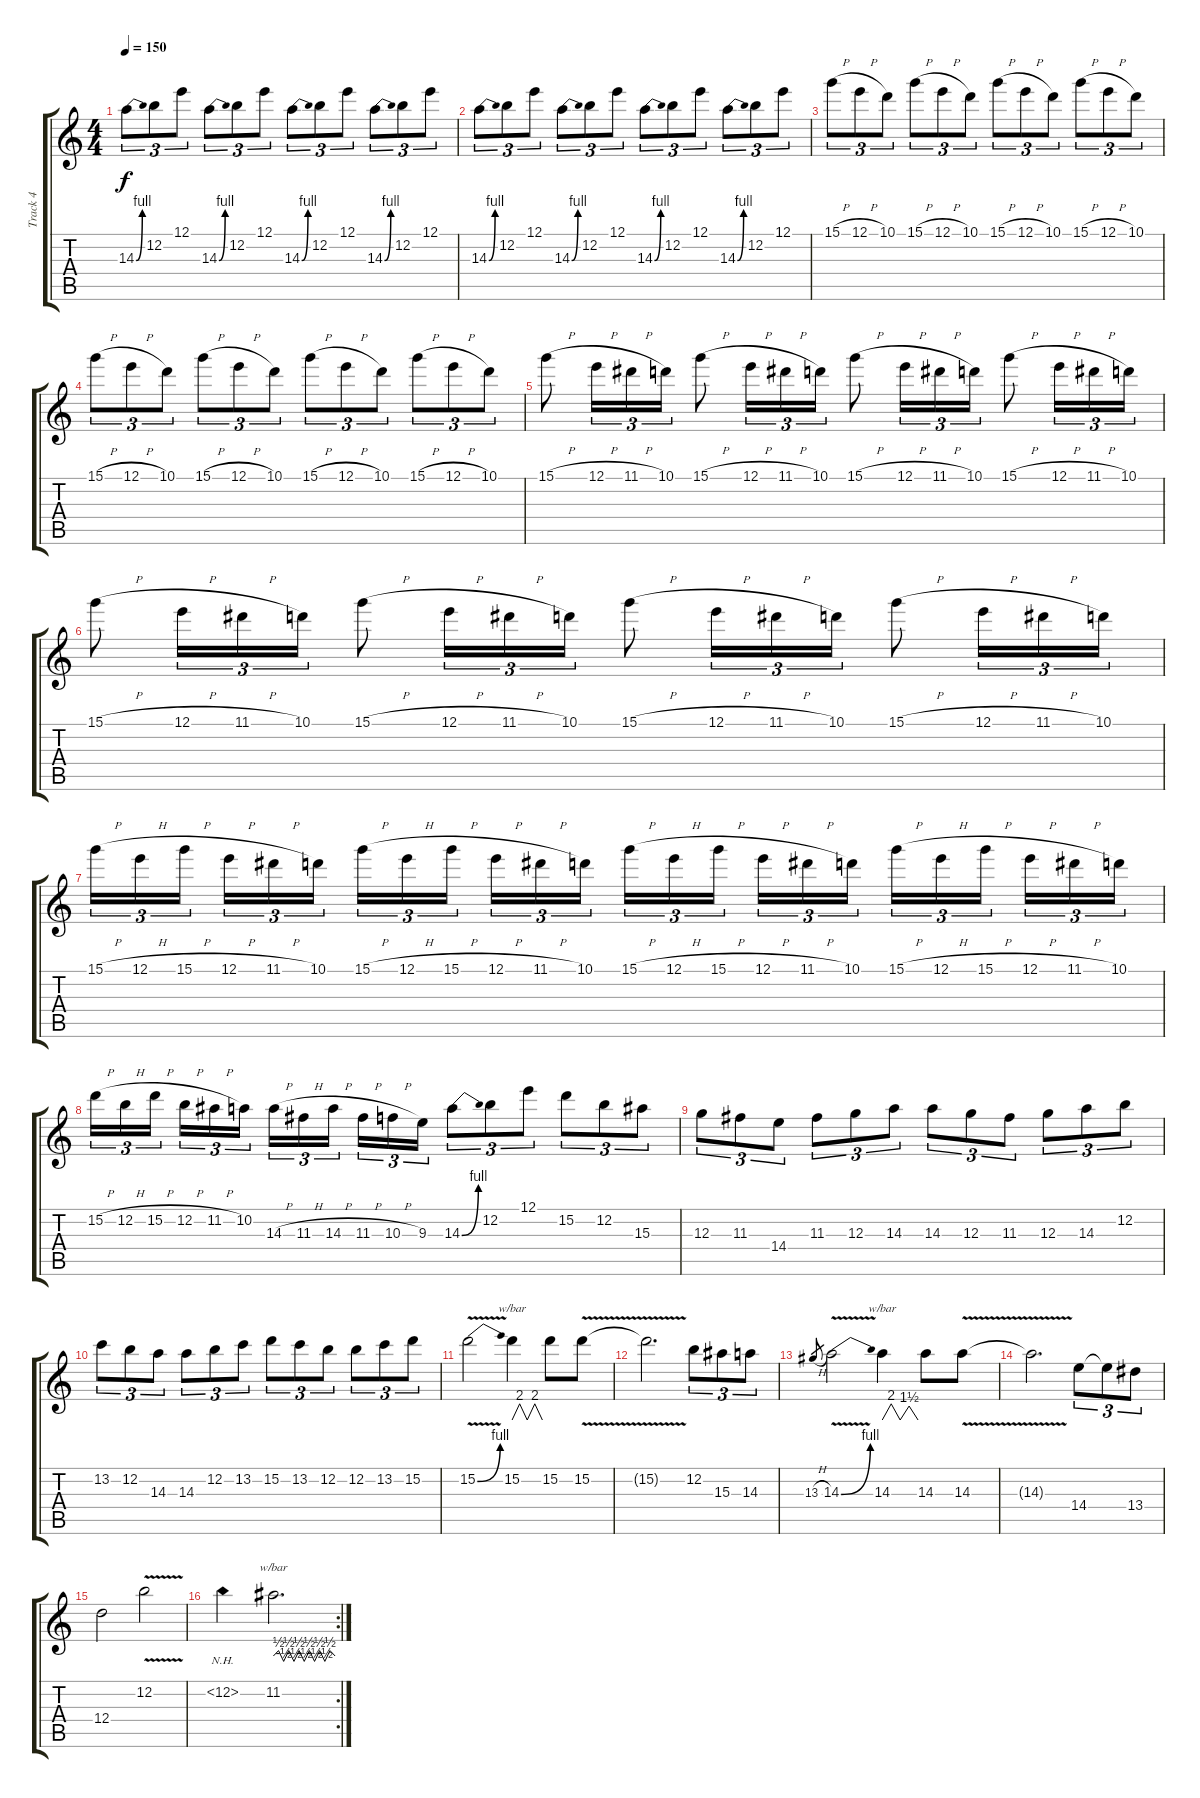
\track ("Track 4" "Track 4") {instrument distortionguitar}
\staff {score tabs}
\tuning (E4 B3 G3 D3 A2 E2) {hide}
\ts (4 4)
\tempo 150
\clef g2
\ks c
14.3{be (bend 0 0 60 4)}.8{tu (3 2) dy f} 12.2.8{tu (3 2)} 12.1.8{tu (3 2)} 14.3{be (bend 0 0 60 4)}.8{tu (3 2)} 12.2.8{tu (3 2)} 12.1.8{tu (3 2)} 14.3{be (bend 0 0 60 4)}.8{tu (3 2)} 12.2.8{tu (3 2)} 12.1.8{tu (3 2)} 14.3{be (bend 0 0 60 4)}.8{tu (3 2)} 12.2.8{tu (3 2)} 12.1.8{tu (3 2)} |
14.3{be (bend 0 0 60 4)}.8{tu (3 2)} 12.2.8{tu (3 2)} 12.1.8{tu (3 2)} 14.3{be (bend 0 0 60 4)}.8{tu (3 2)} 12.2.8{tu (3 2)} 12.1.8{tu (3 2)} 14.3{be (bend 0 0 60 4)}.8{tu (3 2)} 12.2.8{tu (3 2)} 12.1.8{tu (3 2)} 14.3{be (bend 0 0 60 4)}.8{tu (3 2)} 12.2.8{tu (3 2)} 12.1.8{tu (3 2)} |
15.1{h}.8{tu (3 2)} 12.1{h}.8{tu (3 2)} 10.1.8{tu (3 2)} 15.1{h}.8{tu (3 2)} 12.1{h}.8{tu (3 2)} 10.1.8{tu (3 2)} 15.1{h}.8{tu (3 2)} 12.1{h}.8{tu (3 2)} 10.1.8{tu (3 2)} 15.1{h}.8{tu (3 2)} 12.1{h}.8{tu (3 2)} 10.1.8{tu (3 2)} |
15.1{h}.8{tu (3 2)} 12.1{h}.8{tu (3 2)} 10.1.8{tu (3 2)} 15.1{h}.8{tu (3 2)} 12.1{h}.8{tu (3 2)} 10.1.8{tu (3 2)} 15.1{h}.8{tu (3 2)} 12.1{h}.8{tu (3 2)} 10.1.8{tu (3 2)} 15.1{h}.8{tu (3 2)} 12.1{h}.8{tu (3 2)} 10.1.8{tu (3 2)} |
15.1{h}.8 12.1{h}.16{tu (3 2)} 11.1{h}.16{tu (3 2)} 10.1.16{tu (3 2)} 15.1{h}.8 12.1{h}.16{tu (3 2)} 11.1{h}.16{tu (3 2)} 10.1.16{tu (3 2)} 15.1{h}.8 12.1{h}.16{tu (3 2)} 11.1{h}.16{tu (3 2)} 10.1.16{tu (3 2)} 15.1{h}.8 12.1{h}.16{tu (3 2)} 11.1{h}.16{tu (3 2)} 10.1.16{tu (3 2)} |
15.1{h}.8 12.1{h}.16{tu (3 2)} 11.1{h}.16{tu (3 2)} 10.1.16{tu (3 2)} 15.1{h}.8 12.1{h}.16{tu (3 2)} 11.1{h}.16{tu (3 2)} 10.1.16{tu (3 2)} 15.1{h}.8 12.1{h}.16{tu (3 2)} 11.1{h}.16{tu (3 2)} 10.1.16{tu (3 2)} 15.1{h}.8 12.1{h}.16{tu (3 2)} 11.1{h}.16{tu (3 2)} 10.1.16{tu (3 2)} |
15.1{h}.16{tu (3 2)} 12.1{h}.16{tu (3 2)} 15.1{h}.16{tu (3 2)} 12.1{h}.16{tu (3 2)} 11.1{h}.16{tu (3 2)} 10.1.16{tu (3 2)} 15.1{h}.16{tu (3 2)} 12.1{h}.16{tu (3 2)} 15.1{h}.16{tu (3 2)} 12.1{h}.16{tu (3 2)} 11.1{h}.16{tu (3 2)} 10.1.16{tu (3 2)} 15.1{h}.16{tu (3 2)} 12.1{h}.16{tu (3 2)} 15.1{h}.16{tu (3 2)} 12.1{h}.16{tu (3 2)} 11.1{h}.16{tu (3 2)} 10.1.16{tu (3 2)} 15.1{h}.16{tu (3 2)} 12.1{h}.16{tu (3 2)} 15.1{h}.16{tu (3 2)} 12.1{h}.16{tu (3 2)} 11.1{h}.16{tu (3 2)} 10.1.16{tu (3 2)} |
15.2{h}.16{tu (3 2)} 12.2{h}.16{tu (3 2)} 15.2{h}.16{tu (3 2)} 12.2{h}.16{tu (3 2)} 11.2{h}.16{tu (3 2)} 10.2.16{tu (3 2)} 14.3{h}.16{tu (3 2)} 11.3{h}.16{tu (3 2)} 14.3{h}.16{tu (3 2)} 11.3{h}.16{tu (3 2)} 10.3{h}.16{tu (3 2)} 9.3.16{tu (3 2)} 14.3{be (bend 0 0 60 4)}.8{tu (3 2)} 12.2.8{tu (3 2)} 12.1.8{tu (3 2)} 15.2.8{tu (3 2)} 12.2.8{tu (3 2)} 15.3.8{tu (3 2)} |
12.3.8{tu (3 2)} 11.3.8{tu (3 2)} 14.4.8{tu (3 2)} 11.3.8{tu (3 2)} 12.3.8{tu (3 2)} 14.3.8{tu (3 2)} 14.3.8{tu (3 2)} 12.3.8{tu (3 2)} 11.3.8{tu (3 2)} 12.3.8{tu (3 2)} 14.3.8{tu (3 2)} 12.2.8{tu (3 2)} |
13.2.8{tu (3 2)} 12.2.8{tu (3 2)} 14.3.8{tu (3 2)} 14.3.8{tu (3 2)} 12.2.8{tu (3 2)} 13.2.8{tu (3 2)} 15.2.8{tu (3 2)} 13.2.8{tu (3 2)} 12.2.8{tu (3 2)} 12.2.8{tu (3 2)} 13.2.8{tu (3 2)} 15.2.8{tu (3 2)} |
15.2{be (bend 0 0 60 4) v}.2 15.2.4{tbe (custom default 0 0 15 8 30 0 45 8 60 0)} 15.2.8 15.2{v}.8 |
15.2{t}.2{d} 12.2.8{tu (3 2)} 15.3.8{tu (3 2)} 14.3.8{tu (3 2)} |
13.3{h}.8{gr} 14.3{be (bend 0 0 60 4) v}.2 14.3.4{tbe (custom default 0 0 15 8 30 0 45 6 60 0)} 14.3.8 14.3{v}.8 |
14.3{t}.2{d} 14.4.8{tu (3 2)} 14.4{t}.8{tu (3 2)} 13.4.8{tu (3 2)} |
12.4.2 12.2{v}.2 |
\rc 2
12.2{nh}.4 11.2.2{d tbe (custom default 0 0 5 2 10 -2 15 2 20 -2 25 2 30 -2 35 2 40 -2 45 2 50 -2 55 2 60 0)}
